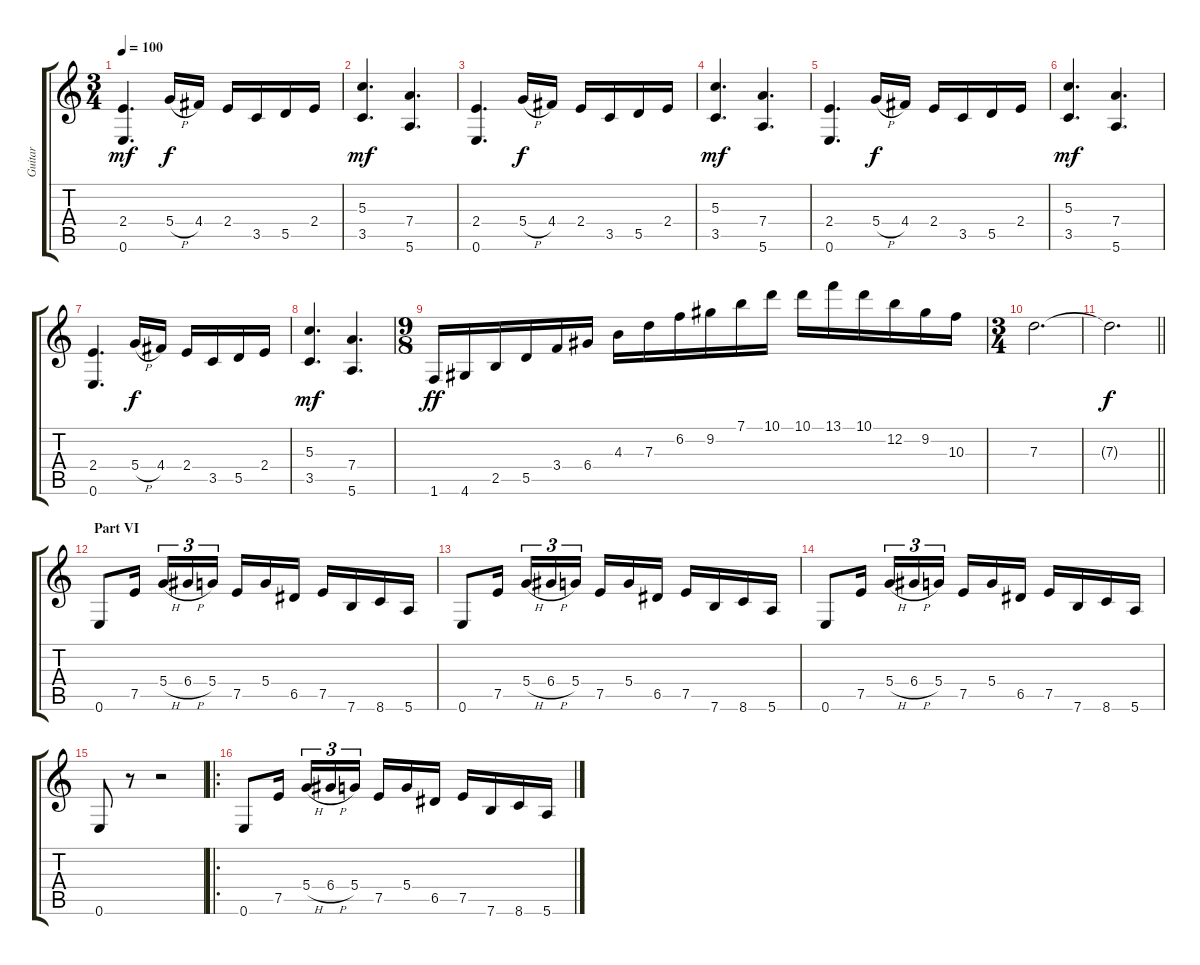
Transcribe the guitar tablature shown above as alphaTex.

\track ("Guitar" "Guitar") {instrument distortionguitar}
\staff {score tabs}
\tuning (E4 B3 G3 D3 A2 E2) {hide}
\ts (3 4)
\tempo 100
\clef g2
\ks c
(2.4 0.6).4{d dy mf} 5.4{h}.16{dy f} 4.4.16 2.4.16 3.5.16 5.5.16 2.4.16 |
(5.3 3.5).4{d dy mf} (7.4 5.6).4{d} |
(2.4 0.6).4{d} 5.4{h}.16{dy f} 4.4.16 2.4.16 3.5.16 5.5.16 2.4.16 |
(5.3 3.5).4{d dy mf} (7.4 5.6).4{d} |
(2.4 0.6).4{d} 5.4{h}.16{dy f} 4.4.16 2.4.16 3.5.16 5.5.16 2.4.16 |
(5.3 3.5).4{d dy mf} (7.4 5.6).4{d} |
(2.4 0.6).4{d} 5.4{h}.16{dy f} 4.4.16 2.4.16 3.5.16 5.5.16 2.4.16 |
(5.3 3.5).4{d dy mf} (7.4 5.6).4{d} |
\ts (9 8)
1.6.16{dy ff} 4.6.16 2.5.16 5.5.16 3.4.16 6.4.16 4.3.16 7.3.16 6.2.16 9.2.16 7.1.16 10.1.16 10.1.16 13.1.16 10.1.16 12.2.16 9.2.16 10.3.16 |
\ts (3 4)
7.3.2{d} |
\barLineRight lightlight
7.3{t}.2{d dy f} |
\section ("" "Part VI")
0.6.8 7.5.16 5.4{h}.16{tu (3 2)} 6.4{h}.16{tu (3 2)} 5.4.16{tu (3 2)} 7.5.16 5.4.16 6.5.16 7.5.16 7.6.16 8.6.16 5.6.16 |
0.6.8 7.5.16 5.4{h}.16{tu (3 2)} 6.4{h}.16{tu (3 2)} 5.4.16{tu (3 2)} 7.5.16 5.4.16 6.5.16 7.5.16 7.6.16 8.6.16 5.6.16 |
0.6.8 7.5.16 5.4{h}.16{tu (3 2)} 6.4{h}.16{tu (3 2)} 5.4.16{tu (3 2)} 7.5.16 5.4.16 6.5.16 7.5.16 7.6.16 8.6.16 5.6.16 |
0.6.8 r.8 r.2 |
\ro
0.6.8 7.5.16 5.4{h}.16{tu (3 2)} 6.4{h}.16{tu (3 2)} 5.4.16{tu (3 2)} 7.5.16 5.4.16 6.5.16 7.5.16 7.6.16 8.6.16 5.6.16
